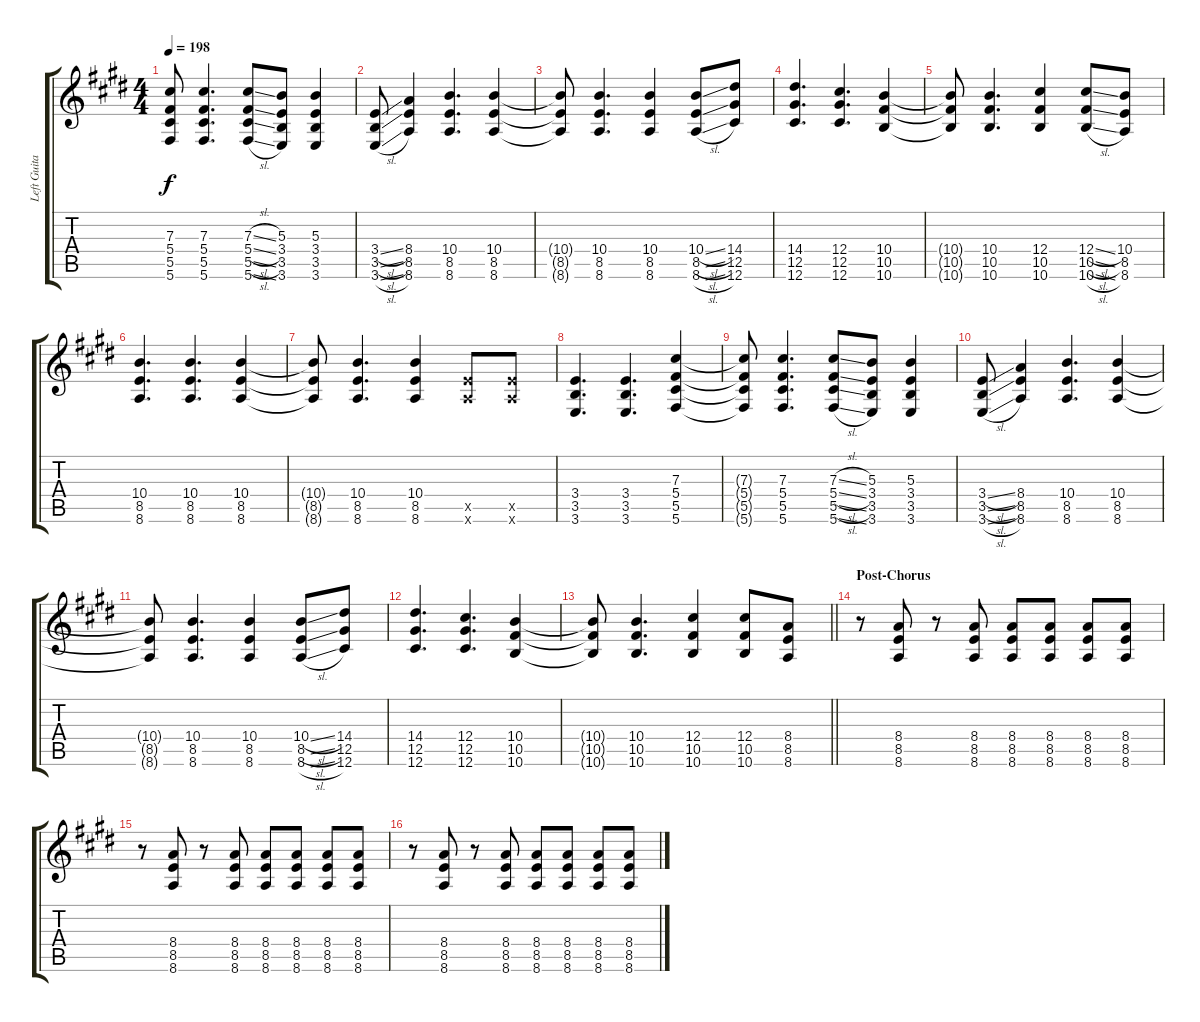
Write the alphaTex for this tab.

\track ("Left Guitar" "Left Guita") {instrument distortionguitar}
\staff {score tabs}
\tuning (Eb4 Bb3 Gb3 Db3 Ab2 Db2) {hide}
\ts (4 4)
\tempo 198
\clef g2
\ks e
(7.3{t} 5.4{t} 5.5{t} 5.6{t}).8{dy f} (7.3 5.4 5.5 5.6).4{d} (7.3{sl} 5.4{sl} 5.5{sl} 5.6{sl}).8 (5.3 3.4 3.5 3.6).8 (5.3 3.4 3.5 3.6).4 |
(3.4{sl} 3.5{sl} 3.6{sl}).8 (8.4 8.5 8.6).4 (10.4 8.5 8.6).4{d} (10.4 8.5 8.6).4 |
(10.4{t} 8.5{t} 8.6{t}).8 (10.4 8.5 8.6).4{d} (10.4 8.5 8.6).4 (10.4{sl} 8.5{sl} 8.6{sl}).8 (14.4 12.5 12.6).8 |
(14.4 12.5 12.6).4{d} (12.4 12.5 12.6).4{d} (10.4 10.5 10.6).4 |
(10.4{t} 10.5{t} 10.6{t}).8 (10.4 10.5 10.6).4{d} (12.4 10.5 10.6).4 (12.4{sl} 10.5{sl} 10.6{sl}).8 (10.4 8.5 8.6).8 |
(10.4 8.5 8.6).4{d} (10.4 8.5 8.6).4{d} (10.4 8.5 8.6).4 |
(10.4{t} 8.5{t} 8.6{t}).8 (10.4 8.5 8.6).4{d} (10.4 8.5 8.6).4 (8.5{x} 8.6{x}).8 (8.5{x} 8.6{x}).8 |
(3.4 3.5 3.6).4{d} (3.4 3.5 3.6).4{d} (7.3 5.4 5.5 5.6).4 |
(7.3{t} 5.4{t} 5.5{t} 5.6{t}).8 (7.3 5.4 5.5 5.6).4{d} (7.3{sl} 5.4{sl} 5.5{sl} 5.6{sl}).8 (5.3 3.4 3.5 3.6).8 (5.3 3.4 3.5 3.6).4 |
(3.4{sl} 3.5{sl} 3.6{sl}).8 (8.4 8.5 8.6).4 (10.4 8.5 8.6).4{d} (10.4 8.5 8.6).4 |
(10.4{t} 8.5{t} 8.6{t}).8 (10.4 8.5 8.6).4{d} (10.4 8.5 8.6).4 (10.4{sl} 8.5{sl} 8.6{sl}).8 (14.4 12.5 12.6).8 |
(14.4 12.5 12.6).4{d} (12.4 12.5 12.6).4{d} (10.4 10.5 10.6).4 |
\barLineRight lightlight
(10.4{t} 10.5{t} 10.6{t}).8 (10.4 10.5 10.6).4{d} (12.4 10.5 10.6).4 (12.4 10.5 10.6).8 (8.4 8.5 8.6).8 |
\section ("" "Post-Chorus")
r.8 (8.4 8.5 8.6).8 r.8 (8.4 8.5 8.6).8 (8.4 8.5 8.6).8 (8.4 8.5 8.6).8 (8.4 8.5 8.6).8 (8.4 8.5 8.6).8 |
r.8 (8.4 8.5 8.6).8 r.8 (8.4 8.5 8.6).8 (8.4 8.5 8.6).8 (8.4 8.5 8.6).8 (8.4 8.5 8.6).8 (8.4 8.5 8.6).8 |
r.8 (8.4 8.5 8.6).8 r.8 (8.4 8.5 8.6).8 (8.4 8.5 8.6).8 (8.4 8.5 8.6).8 (8.4 8.5 8.6).8 (8.4 8.5 8.6).8
